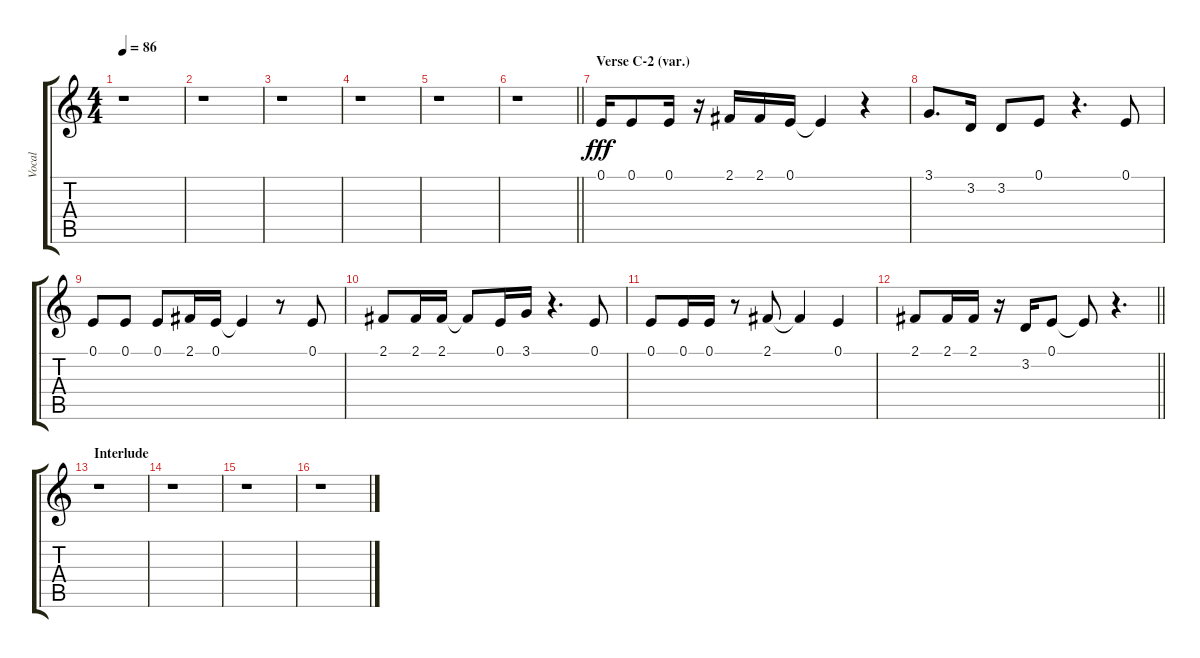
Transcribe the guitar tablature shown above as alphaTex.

\track ("Vocal" "Vocal") {instrument lead2sawtooth}
\staff {score tabs}
\tuning (E4 B3 G3 D3 A2 E2) {hide}
\ts (4 4)
\tempo 86
\clef g2
\ks c
r.1{dy fff} |
r.1 |
r.1 |
r.1 |
r.1 |
\barLineRight lightlight
r.1 |
\section ("" "Verse C-2 (var.)")
0.1.16 0.1.8 0.1.16 r.16 2.1.16 2.1.16 0.1.16 0.1{t}.4 r.4 |
3.1.8{d} 3.2.16 3.2.8 0.1.8 r.4{d} 0.1.8 |
0.1.8 0.1.8 0.1.8 2.1.16 0.1.16 0.1{t}.4 r.8 0.1.8 |
2.1.8 2.1.16 2.1.16 2.1{t}.8 0.1.16 3.1.16 r.4{d} 0.1.8 |
0.1.8 0.1.16 0.1.16 r.8 2.1.8 2.1{t}.4 0.1.4 |
\barLineRight lightlight
2.1.8 2.1.16 2.1.16 r.16 3.2.16 0.1.8 0.1{t}.8 r.4{d} |
\section ("" "Interlude")
r.1 |
r.1 |
r.1 |
r.1
